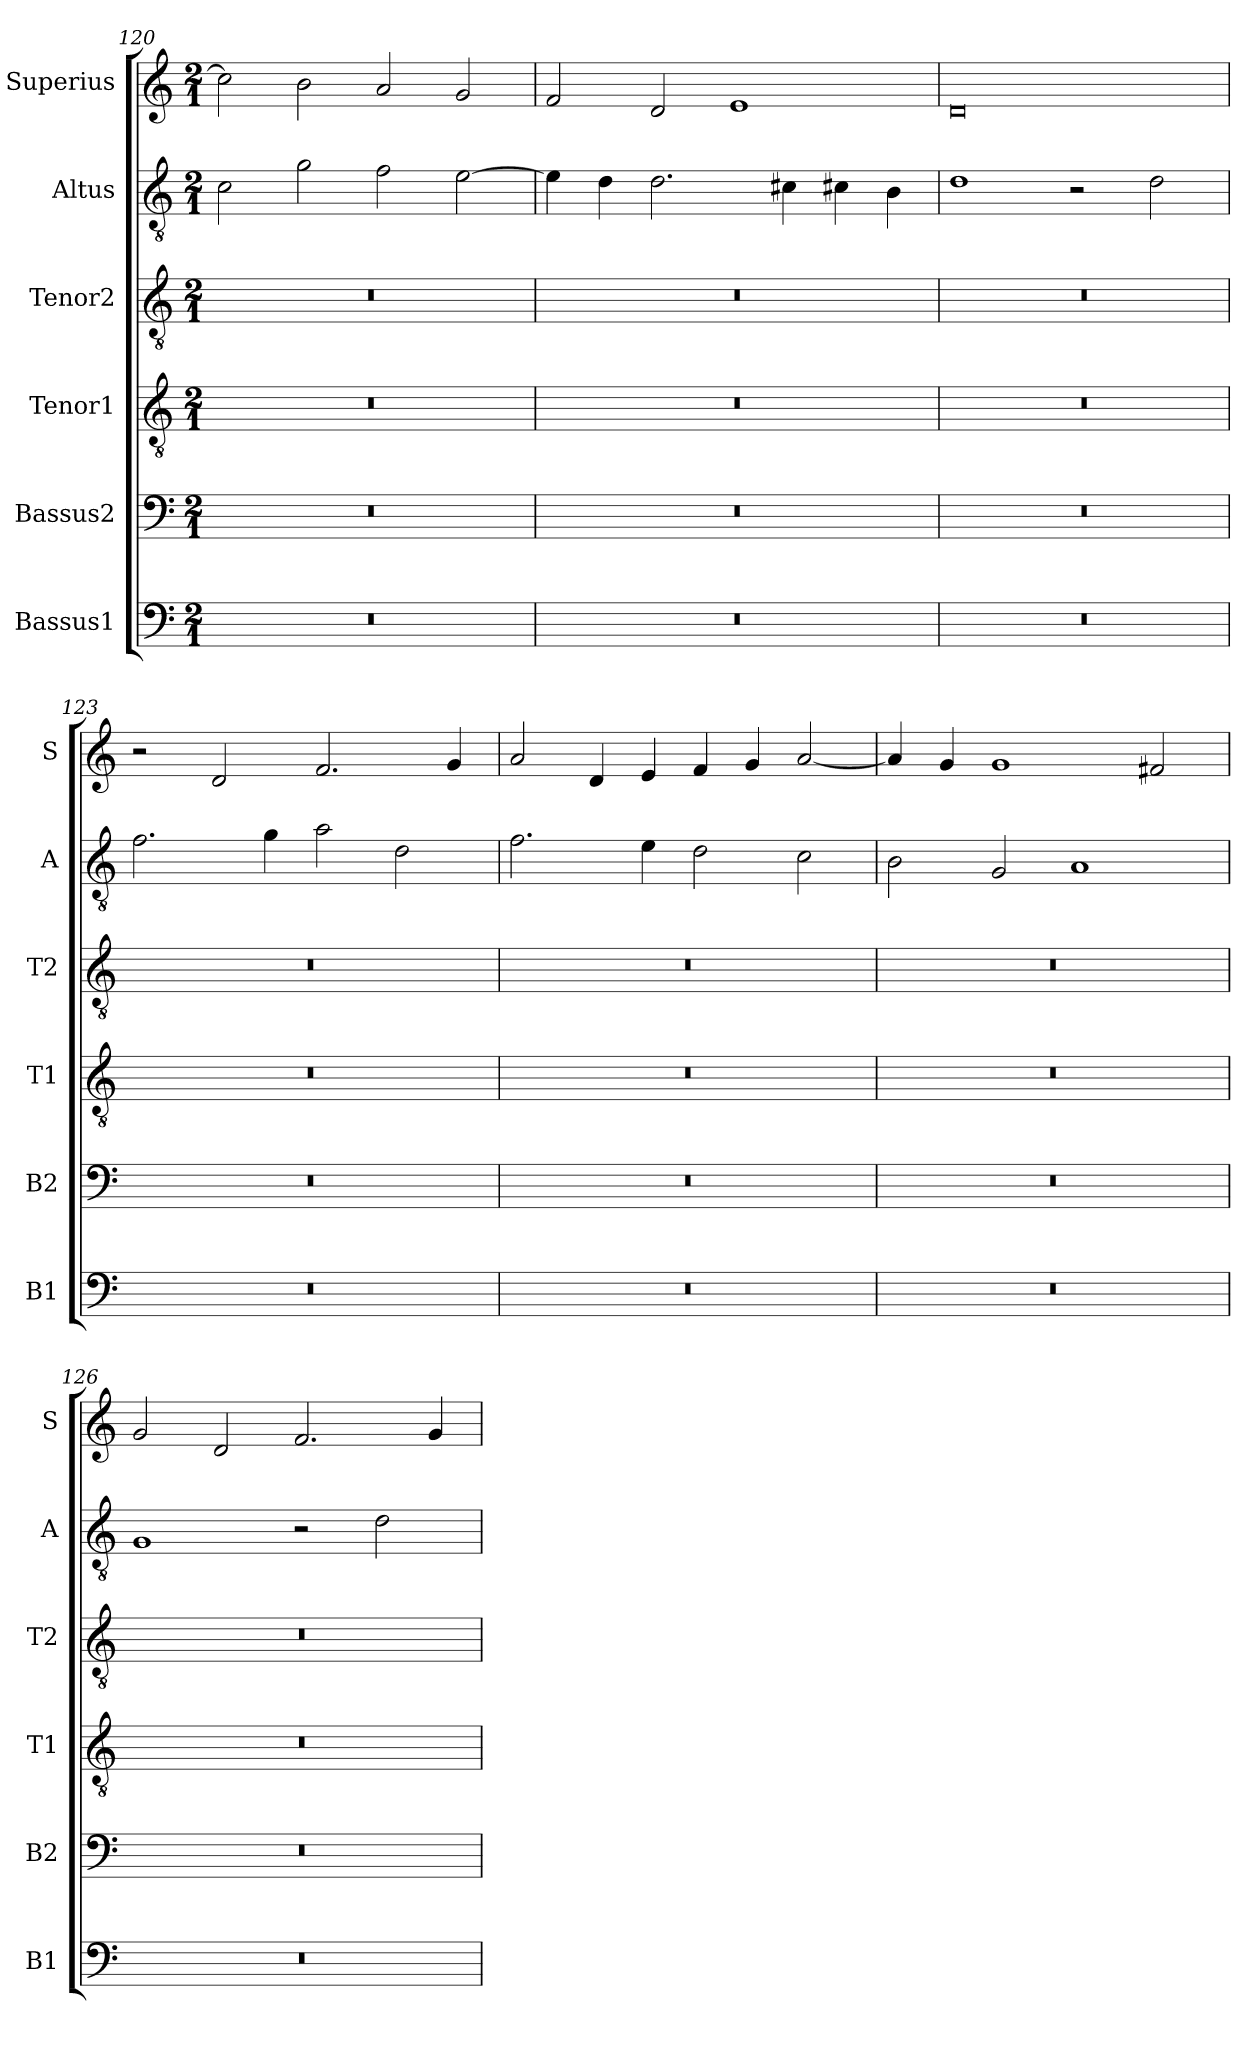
**kern	**kern	**kern	**kern	**kern	**kern
*part6	*part5	*part4	*part3	*part2	*part1
*staff6	*staff5	*staff4	*staff3	*staff2	*staff1
*I"Bassus1	*I"Bassus2	*I"Tenor1	*I"Tenor2	*I"Altus	*I"Superius
*I'B1	*I'B2	*I'T1	*I'T2	*I'A	*I'S
*clefF4	*clefF4	*clefGv2	*clefGv2	*clefGv2	*clefG2
*k[]	*k[]	*k[]	*k[]	*k[]	*k[]
*M2/1	*M2/1	*M2/1	*M2/1	*M2/1	*M2/1
=120	=120	=120	=120	=120	=120
0r	0r	0r	0r	2c\	2cc\]
.	.	.	.	2g\	2b\
.	.	.	.	2f\	2a/
.	.	.	.	[2e\	2g/
=121	=121	=121	=121	=121	=121
0r	0r	0r	0r	4e\]	2f/
.	.	.	.	4d\	.
.	.	.	.	2.d\	2d/
.	.	.	.	.	1e
.	.	.	.	4c#X\	.
.	.	.	.	4c#X\	.
.	.	.	.	4B\	.
=122	=122	=122	=122	=122	=122
0r	0r	0r	0r	1d	0d
.	.	.	.	2r	.
.	.	.	.	2d\	.
=123	=123	=123	=123	=123	=123
0r	0r	0r	0r	2.f\	2r
.	.	.	.	.	2d/
.	.	.	.	4g\	.
.	.	.	.	2a\	2.f/
.	.	.	.	2d\	.
.	.	.	.	.	4g/
=124	=124	=124	=124	=124	=124
0r	0r	0r	0r	2.f\	2a/
.	.	.	.	.	4d/
.	.	.	.	4e\	4e/
.	.	.	.	2d\	4f/
.	.	.	.	.	4g/
.	.	.	.	2c\	[2a/
=125	=125	=125	=125	=125	=125
0r	0r	0r	0r	2B\	4a/]
.	.	.	.	.	4g/
.	.	.	.	2G/	1g
.	.	.	.	1A	.
.	.	.	.	.	2f#X/
=126	=126	=126	=126	=126	=126
0r	0r	0r	0r	1G	2g/
.	.	.	.	.	2d/
.	.	.	.	2r	2.f/
.	.	.	.	2d\	.
.	.	.	.	.	4g/
=	=	=	=	=	=
*-	*-	*-	*-	*-	*-
